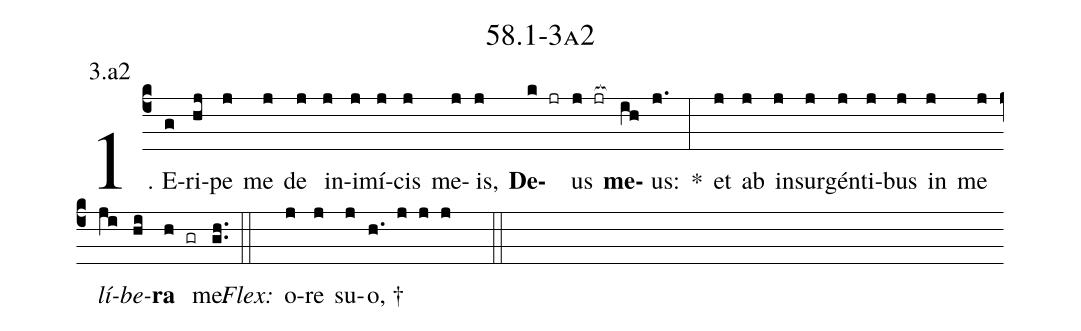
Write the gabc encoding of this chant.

name: 58.1-3a2;
annotation: 3.a2;
%%
(c4)1. E(g)ri(hj)pe(j) me(j) de(j) in(j)i(j)mí(j)cis(j) me(j)is,(j) <b>De</b>(k jr)us(j jr[ocb:1{]) <b>me</b>(ih[ocb:0}])us:(j.) *(:) et(j) ab(j) in(j)sur(j)gén(j)ti(j)bus(j) in(j) me(j) <i>lí</i>(ji)<i>be</i>(hi)<b>ra</b>(h gr) me.(gh..) (::)
<i>Flex:</i>()  o(j)re(j) su(j)o, †(h. j j j  ::)
